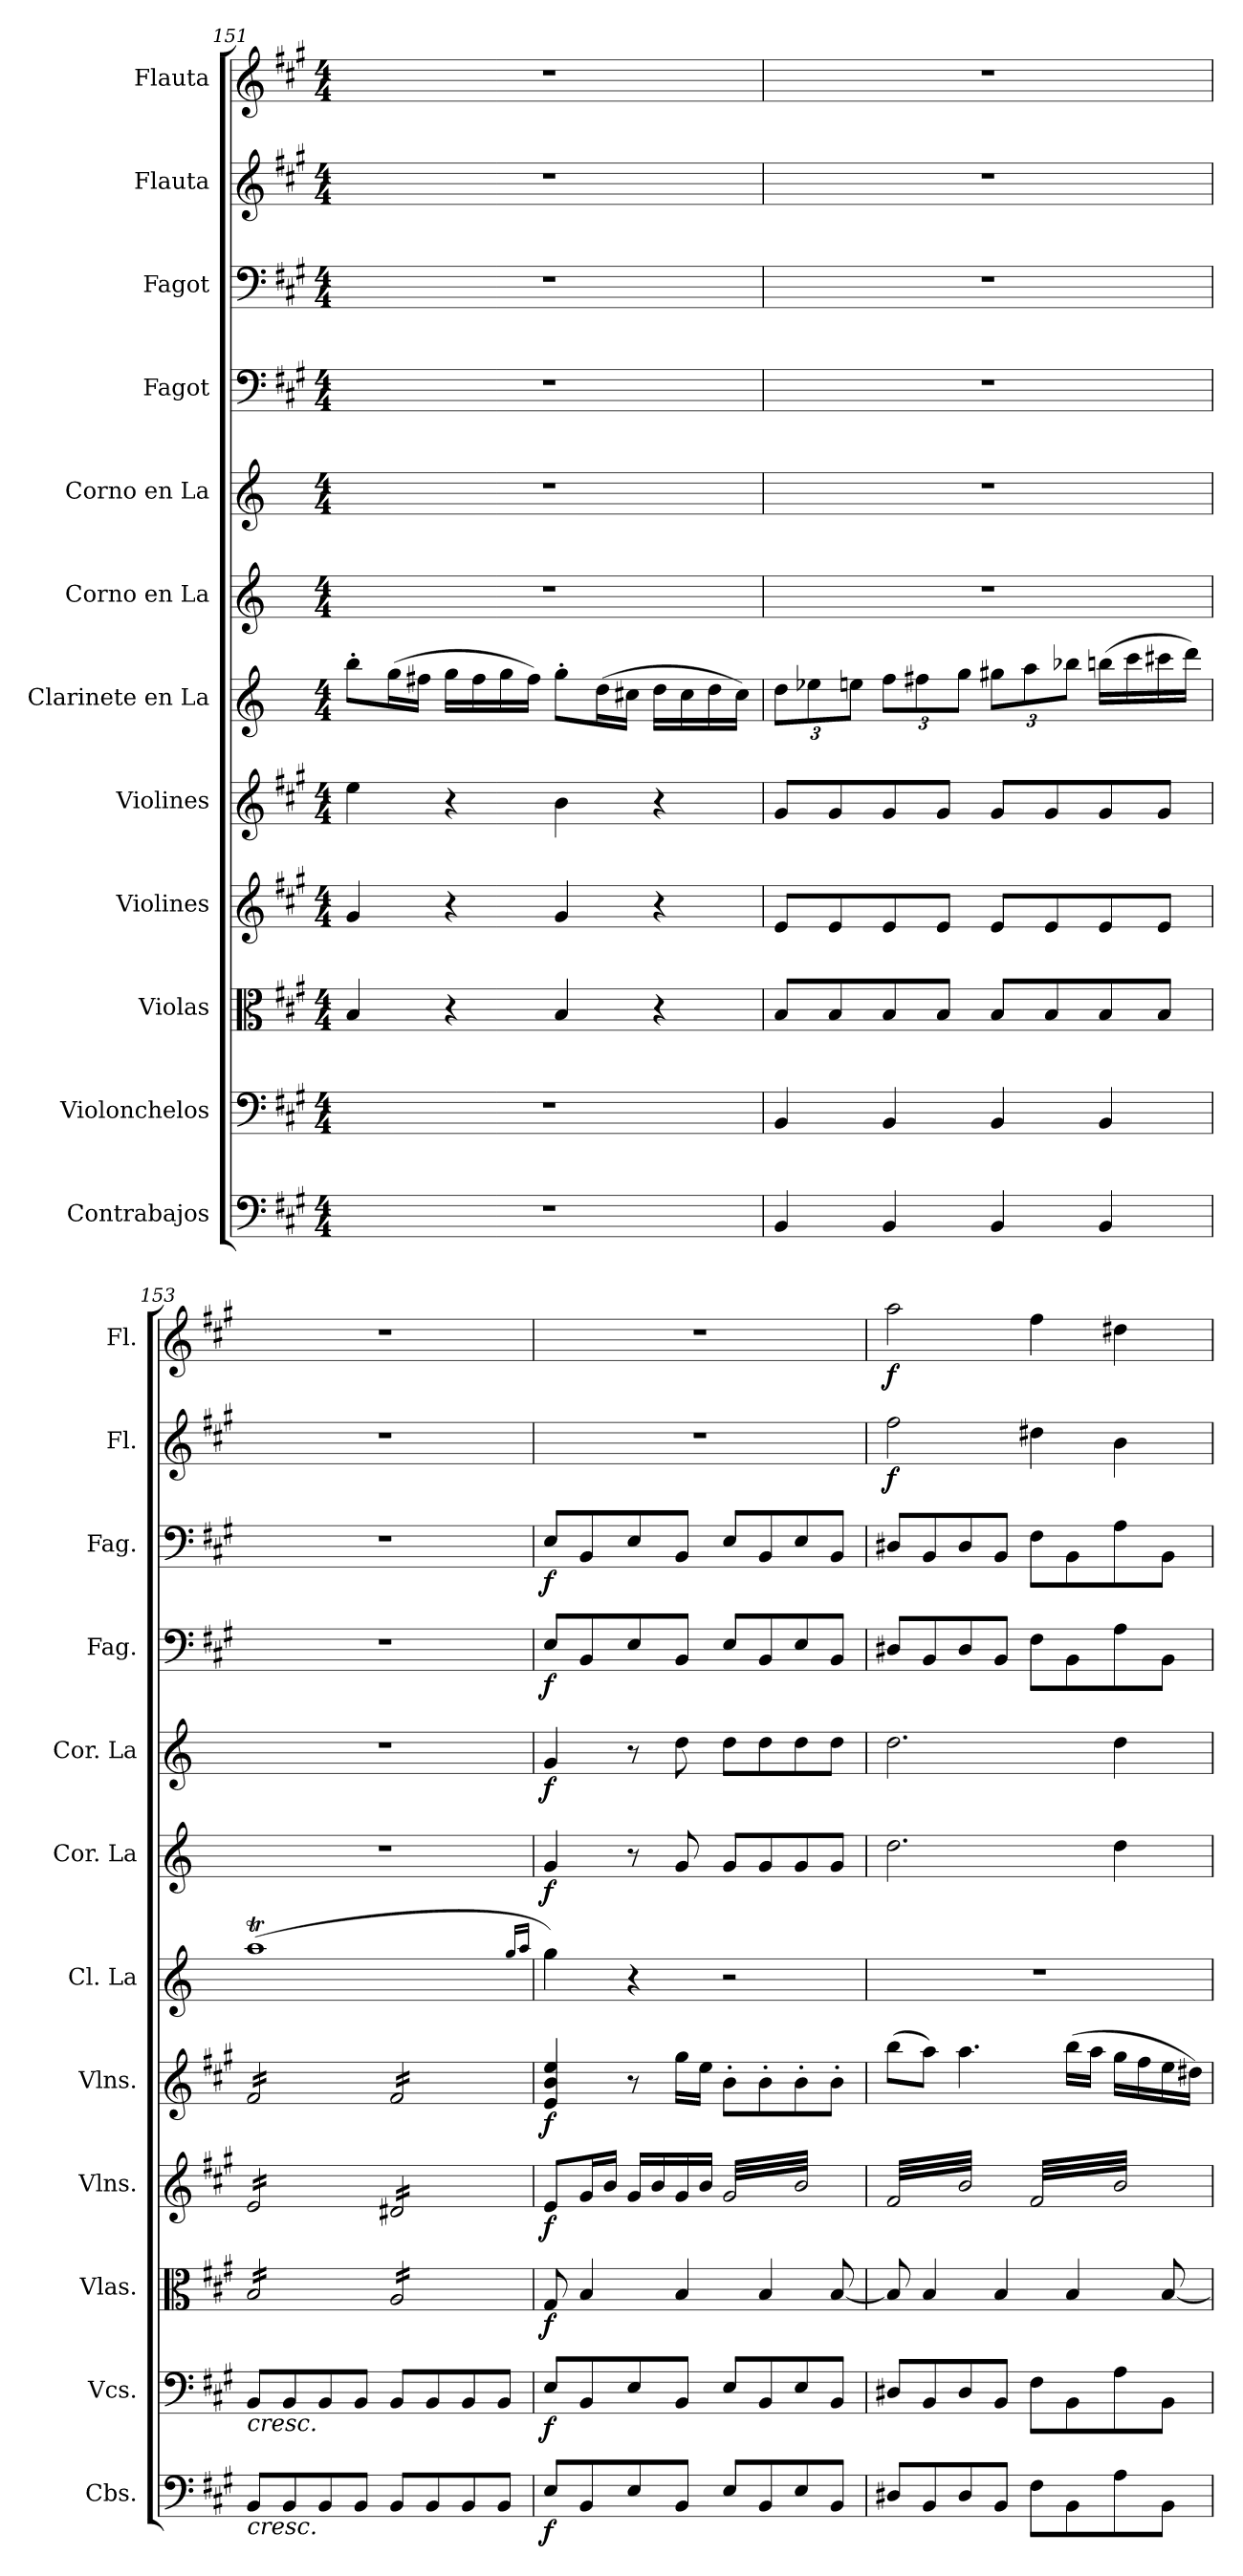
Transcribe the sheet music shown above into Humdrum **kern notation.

**kern	**dynam	**kern	**dynam	**kern	**dynam	**kern	**dynam	**kern	**dynam	**kern	**kern	**dynam	**kern	**dynam	**kern	**dynam	**kern	**dynam	**kern	**dynam	**kern	**dynam
*part12	*part12	*part11	*part11	*part10	*part10	*part9	*part9	*part8	*part8	*part7	*part6	*part6	*part5	*part5	*part4	*part4	*part3	*part3	*part2	*part2	*part1	*part1
*staff12	*staff12	*staff11	*staff11	*staff10	*staff10	*staff9	*staff9	*staff8	*staff8	*staff7	*staff6	*staff6	*staff5	*staff5	*staff4	*staff4	*staff3	*staff3	*staff2	*staff2	*staff1	*staff1
*I"Contrabajos	*	*I"Violonchelos	*	*I"Violas	*	*I"Violines	*	*I"Violines	*	*I"Clarinete en La	*I"Corno en La	*	*I"Corno en La	*	*I"Fagot	*	*I"Fagot	*	*I"Flauta	*	*I"Flauta	*
*I'Cbs.	*	*I'Vcs.	*	*I'Vlas.	*	*I'Vlns.	*	*I'Vlns.	*	*I'Cl. La	*I'Cor. La	*	*I'Cor. La	*	*I'Fag.	*	*I'Fag.	*	*I'Fl.	*	*I'Fl.	*
*clefF4	*	*clefF4	*	*clefC3	*	*clefG2	*	*clefG2	*	*clefG2	*clefG2	*	*clefG2	*	*clefF4	*	*clefF4	*	*clefG2	*	*clefG2	*
*ITrd7c12	*	*	*	*	*	*	*	*	*	*ITrd2c3	*ITrd2c3	*	*ITrd2c3	*	*	*	*	*	*	*	*	*
*k[f#c#g#]	*	*k[f#c#g#]	*	*k[f#c#g#]	*	*k[f#c#g#]	*	*k[f#c#g#]	*	*k[f#c#g#]	*k[f#c#g#]	*	*k[f#c#g#]	*	*k[f#c#g#]	*	*k[f#c#g#]	*	*k[f#c#g#]	*	*k[f#c#g#]	*
*M4/4	*	*M4/4	*	*M4/4	*	*M4/4	*	*M4/4	*	*M4/4	*M4/4	*	*M4/4	*	*M4/4	*	*M4/4	*	*M4/4	*	*M4/4	*
=151	=151	=151	=151	=151	=151	=151	=151	=151	=151	=151	=151	=151	=151	=151	=151	=151	=151	=151	=151	=151	=151	=151
1r	.	1r	.	4B/	.	4g#/	.	4ee\	.	8gg#'\L	1r	.	1r	.	1r	.	1r	.	1r	.	1r	.
.	.	.	.	.	.	.	.	.	.	(>16ee\L	.	.	.	.	.	.	.	.	.	.	.	.
.	.	.	.	.	.	.	.	.	.	16dd#X\JJ	.	.	.	.	.	.	.	.	.	.	.	.
.	.	.	.	4r	.	4r	.	4r	.	16ee\LL	.	.	.	.	.	.	.	.	.	.	.	.
.	.	.	.	.	.	.	.	.	.	16dd#\	.	.	.	.	.	.	.	.	.	.	.	.
.	.	.	.	.	.	.	.	.	.	16ee\	.	.	.	.	.	.	.	.	.	.	.	.
.	.	.	.	.	.	.	.	.	.	16dd#\JJ)	.	.	.	.	.	.	.	.	.	.	.	.
.	.	.	.	4B/	.	4g#/	.	4b\	.	8ee'\L	.	.	.	.	.	.	.	.	.	.	.	.
.	.	.	.	.	.	.	.	.	.	(>16b\L	.	.	.	.	.	.	.	.	.	.	.	.
.	.	.	.	.	.	.	.	.	.	16a#X\JJ	.	.	.	.	.	.	.	.	.	.	.	.
.	.	.	.	4r	.	4r	.	4r	.	16b\LL	.	.	.	.	.	.	.	.	.	.	.	.
.	.	.	.	.	.	.	.	.	.	16a#\	.	.	.	.	.	.	.	.	.	.	.	.
.	.	.	.	.	.	.	.	.	.	16b\	.	.	.	.	.	.	.	.	.	.	.	.
.	.	.	.	.	.	.	.	.	.	16a#\JJ)	.	.	.	.	.	.	.	.	.	.	.	.
=152	=152	=152	=152	=152	=152	=152	=152	=152	=152	=152	=152	=152	=152	=152	=152	=152	=152	=152	=152	=152	=152	=152
*	*	*	*	*	*	*	*	*	*	*Xbrackettup	*	*	*	*	*	*	*	*	*	*	*	*
4BBB/	.	4BB/	.	8B/L	.	8e/L	.	8g#/L	.	12b\L	1r	.	1r	.	1r	.	1r	.	1r	.	1r	.
.	.	.	.	.	.	.	.	.	.	12ccn\	.	.	.	.	.	.	.	.	.	.	.	.
.	.	.	.	8B/	.	8e/	.	8g#/	.	.	.	.	.	.	.	.	.	.	.	.	.	.
.	.	.	.	.	.	.	.	.	.	12cc#X\J	.	.	.	.	.	.	.	.	.	.	.	.
4BBB/	.	4BB/	.	8B/	.	8e/	.	8g#/	.	12dd\L	.	.	.	.	.	.	.	.	.	.	.	.
.	.	.	.	.	.	.	.	.	.	12dd#X\	.	.	.	.	.	.	.	.	.	.	.	.
.	.	.	.	8B/J	.	8e/J	.	8g#/J	.	.	.	.	.	.	.	.	.	.	.	.	.	.
.	.	.	.	.	.	.	.	.	.	12ee\J	.	.	.	.	.	.	.	.	.	.	.	.
4BBB/	.	4BB/	.	8B/L	.	8e/L	.	8g#/L	.	12ee#X\L	.	.	.	.	.	.	.	.	.	.	.	.
.	.	.	.	.	.	.	.	.	.	12ff#\	.	.	.	.	.	.	.	.	.	.	.	.
.	.	.	.	8B/	.	8e/	.	8g#/	.	.	.	.	.	.	.	.	.	.	.	.	.	.
.	.	.	.	.	.	.	.	.	.	12ggn\J	.	.	.	.	.	.	.	.	.	.	.	.
4BBB/	.	4BB/	.	8B/	.	8e/	.	8g#/	.	(>16gg#X\LL	.	.	.	.	.	.	.	.	.	.	.	.
.	.	.	.	.	.	.	.	.	.	16aa\	.	.	.	.	.	.	.	.	.	.	.	.
.	.	.	.	8B/J	.	8e/J	.	8g#/J	.	16aa#X\	.	.	.	.	.	.	.	.	.	.	.	.
.	.	.	.	.	.	.	.	.	.	16bb\JJ)	.	.	.	.	.	.	.	.	.	.	.	.
=153	=153	=153	=153	=153	=153	=153	=153	=153	=153	=153	=153	=153	=153	=153	=153	=153	=153	=153	=153	=153	=153	=153
!	!	!	!	!	!	!	!	!LO:TX:b:i:t=cresc.	!	!	!	!	!	!	!	!	!	!	!	!	!	!
!	!	!	!	!	!	!LO:TX:b:i:t=cresc.	!	!	!	!	!	!	!	!	!	!	!	!	!	!	!	!
!	!	!	!	!LO:TX:b:i:t=cresc.	!	!	!	!	!	!	!	!	!	!	!	!	!	!	!	!	!	!
!	!	!LO:TX:b:i:t=cresc.	!	!	!	!	!	!	!	!	!	!	!	!	!	!	!	!	!	!	!	!
!LO:TX:b:i:t=cresc.	!	!	!	!	!	!	!	!	!	!	!	!	!	!	!	!	!	!	!	!	!	!
*	*	*	*	*tremolo	*	*	*	*	*	*	*	*	*	*	*	*	*	*	*	*	*	*
*	*	*	*	*	*	*tremolo	*	*	*	*	*	*	*	*	*	*	*	*	*	*	*	*
*	*	*	*	*	*	*	*	*tremolo	*	*	*	*	*	*	*	*	*	*	*	*	*	*
8BBB/L	.	8BB/L	.	16B/LL	.	16e/LL	.	16f#/LL	.	(>1ff#T	1r	.	1r	.	1r	.	1r	.	1r	.	1r	.
.	.	.	.	16B/	.	16e/	.	16f#/	.	.	.	.	.	.	.	.	.	.	.	.	.	.
8BBB/	.	8BB/	.	16B/	.	16e/	.	16f#/	.	.	.	.	.	.	.	.	.	.	.	.	.	.
.	.	.	.	16B/	.	16e/	.	16f#/	.	.	.	.	.	.	.	.	.	.	.	.	.	.
8BBB/	.	8BB/	.	16B/	.	16e/	.	16f#/	.	.	.	.	.	.	.	.	.	.	.	.	.	.
.	.	.	.	16B/	.	16e/	.	16f#/	.	.	.	.	.	.	.	.	.	.	.	.	.	.
8BBB/J	.	8BB/J	.	16B/	.	16e/	.	16f#/	.	.	.	.	.	.	.	.	.	.	.	.	.	.
.	.	.	.	16B/JJ	.	16e/JJ	.	16f#/JJ	.	.	.	.	.	.	.	.	.	.	.	.	.	.
8BBB/L	.	8BB/L	.	16A/LL	.	16d#X/LL	.	16f#/LL	.	.	.	.	.	.	.	.	.	.	.	.	.	.
.	.	.	.	16A/	.	16d#X/	.	16f#/	.	.	.	.	.	.	.	.	.	.	.	.	.	.
8BBB/	.	8BB/	.	16A/	.	16d#X/	.	16f#/	.	.	.	.	.	.	.	.	.	.	.	.	.	.
.	.	.	.	16A/	.	16d#X/	.	16f#/	.	.	.	.	.	.	.	.	.	.	.	.	.	.
8BBB/	.	8BB/	.	16A/	.	16d#X/	.	16f#/	.	.	.	.	.	.	.	.	.	.	.	.	.	.
.	.	.	.	16A/	.	16d#X/	.	16f#/	.	.	.	.	.	.	.	.	.	.	.	.	.	.
8BBB/J	.	8BB/J	.	16A/	.	16d#X/	.	16f#/	.	.	.	.	.	.	.	.	.	.	.	.	.	.
.	.	.	.	16A/JJ	.	16d#X/JJ	.	16f#/JJ	.	.	.	.	.	.	.	.	.	.	.	.	.	.
*	*	*	*	*	*	*	*	*Xtremolo	*	*	*	*	*	*	*	*	*	*	*	*	*	*
*	*	*	*	*	*	*Xtremolo	*	*	*	*	*	*	*	*	*	*	*	*	*	*	*	*
*	*	*	*	*Xtremolo	*	*	*	*	*	*	*	*	*	*	*	*	*	*	*	*	*	*
.	.	.	.	.	.	.	.	.	.	16qee/LL	.	.	.	.	.	.	.	.	.	.	.	.
.	.	.	.	.	.	.	.	.	.	16qff#/JJ	.	.	.	.	.	.	.	.	.	.	.	.
=154	=154	=154	=154	=154	=154	=154	=154	=154	=154	=154	=154	=154	=154	=154	=154	=154	=154	=154	=154	=154	=154	=154
!	!LO:DY:b	!	!LO:DY:b	!	!LO:DY:b	!	!LO:DY:b	!	!LO:DY:b	!	!	!LO:DY:b	!	!LO:DY:b	!	!LO:DY:b	!	!LO:DY:b	!	!	!	!
8EE/L	f	8E/L	f	8G#/	f	8e/L	f	4e/ 4b/ 4ee/	f	4ee\)	4e/	f	4e/	f	8E/L	f	8E/L	f	1r	.	1r	.
8BBB/	.	8BB/	.	4B/	.	16g#/L	.	.	.	.	.	.	.	.	8BB/	.	8BB/	.	.	.	.	.
.	.	.	.	.	.	16b/JJ	.	.	.	.	.	.	.	.	.	.	.	.	.	.	.	.
8EE/	.	8E/	.	.	.	16g#/LL	.	8r	.	4r	8r	.	8r	.	8E/	.	8E/	.	.	.	.	.
.	.	.	.	.	.	16b/	.	.	.	.	.	.	.	.	.	.	.	.	.	.	.	.
8BBB/J	.	8BB/J	.	4B/	.	16g#/	.	16gg#\LL	.	.	8e/	.	8b\	.	8BB/J	.	8BB/J	.	.	.	.	.
.	.	.	.	.	.	16b/JJ	.	16ee\JJ	.	.	.	.	.	.	.	.	.	.	.	.	.	.
*	*	*	*	*	*	*tremolo	*	*	*	*	*	*	*	*	*	*	*	*	*	*	*	*
8EE/L	.	8E/L	.	.	.	32g#/LLL	.	8b'\L	.	2r	8e/L	.	8b\L	.	8E/L	.	8E/L	.	.	.	.	.
.	.	.	.	.	.	32b\	.	.	.	.	.	.	.	.	.	.	.	.	.	.	.	.
.	.	.	.	.	.	32g#/	.	.	.	.	.	.	.	.	.	.	.	.	.	.	.	.
.	.	.	.	.	.	32b\	.	.	.	.	.	.	.	.	.	.	.	.	.	.	.	.
8BBB/	.	8BB/	.	4B/	.	32g#/	.	8b'\	.	.	8e/	.	8b\	.	8BB/	.	8BB/	.	.	.	.	.
.	.	.	.	.	.	32b\	.	.	.	.	.	.	.	.	.	.	.	.	.	.	.	.
.	.	.	.	.	.	32g#/	.	.	.	.	.	.	.	.	.	.	.	.	.	.	.	.
.	.	.	.	.	.	32b\	.	.	.	.	.	.	.	.	.	.	.	.	.	.	.	.
8EE/	.	8E/	.	.	.	32g#/	.	8b'\	.	.	8e/	.	8b\	.	8E/	.	8E/	.	.	.	.	.
.	.	.	.	.	.	32b\	.	.	.	.	.	.	.	.	.	.	.	.	.	.	.	.
.	.	.	.	.	.	32g#/	.	.	.	.	.	.	.	.	.	.	.	.	.	.	.	.
.	.	.	.	.	.	32b\	.	.	.	.	.	.	.	.	.	.	.	.	.	.	.	.
8BBB/J	.	8BB/J	.	[8B/	.	32g#/	.	8b'\J	.	.	8e/J	.	8b\J	.	8BB/J	.	8BB/J	.	.	.	.	.
.	.	.	.	.	.	32b\	.	.	.	.	.	.	.	.	.	.	.	.	.	.	.	.
.	.	.	.	.	.	32g#/	.	.	.	.	.	.	.	.	.	.	.	.	.	.	.	.
.	.	.	.	.	.	32b\JJJ	.	.	.	.	.	.	.	.	.	.	.	.	.	.	.	.
!!LO:PB:g=z
=155	=155	=155	=155	=155	=155	=155	=155	=155	=155	=155	=155	=155	=155	=155	=155	=155	=155	=155	=155	=155	=155	=155
!	!	!	!	!	!	!	!	!	!	!	!	!	!	!	!	!	!	!	!	!LO:DY:b	!	!LO:DY:b
8DD#X/L	.	8D#X/L	.	8B/]	.	32f#/LLL	.	(>8bb\L	.	1r	2.b\	.	2.b\	.	8D#X/L	.	8D#X/L	.	2ff#\	f	2aa\	f
.	.	.	.	.	.	32b\	.	.	.	.	.	.	.	.	.	.	.	.	.	.	.	.
.	.	.	.	.	.	32f#/	.	.	.	.	.	.	.	.	.	.	.	.	.	.	.	.
.	.	.	.	.	.	32b\	.	.	.	.	.	.	.	.	.	.	.	.	.	.	.	.
8BBB/	.	8BB/	.	4B/	.	32f#/	.	8aa\J)	.	.	.	.	.	.	8BB/	.	8BB/	.	.	.	.	.
.	.	.	.	.	.	32b\	.	.	.	.	.	.	.	.	.	.	.	.	.	.	.	.
.	.	.	.	.	.	32f#/	.	.	.	.	.	.	.	.	.	.	.	.	.	.	.	.
.	.	.	.	.	.	32b\	.	.	.	.	.	.	.	.	.	.	.	.	.	.	.	.
8DD#/	.	8D#/	.	.	.	32f#/	.	4.aa\	.	.	.	.	.	.	8D#/	.	8D#/	.	.	.	.	.
.	.	.	.	.	.	32b\	.	.	.	.	.	.	.	.	.	.	.	.	.	.	.	.
.	.	.	.	.	.	32f#/	.	.	.	.	.	.	.	.	.	.	.	.	.	.	.	.
.	.	.	.	.	.	32b\	.	.	.	.	.	.	.	.	.	.	.	.	.	.	.	.
8BBB/J	.	8BB/J	.	4B/	.	32f#/	.	.	.	.	.	.	.	.	8BB/J	.	8BB/J	.	.	.	.	.
.	.	.	.	.	.	32b\	.	.	.	.	.	.	.	.	.	.	.	.	.	.	.	.
.	.	.	.	.	.	32f#/	.	.	.	.	.	.	.	.	.	.	.	.	.	.	.	.
.	.	.	.	.	.	32b\JJJ	.	.	.	.	.	.	.	.	.	.	.	.	.	.	.	.
8FF#\L	.	8F#\L	.	.	.	32f#/LLL	.	.	.	.	.	.	.	.	8F#\L	.	8F#\L	.	4dd#X\	.	4ff#\	.
.	.	.	.	.	.	32b\	.	.	.	.	.	.	.	.	.	.	.	.	.	.	.	.
.	.	.	.	.	.	32f#/	.	.	.	.	.	.	.	.	.	.	.	.	.	.	.	.
.	.	.	.	.	.	32b\	.	.	.	.	.	.	.	.	.	.	.	.	.	.	.	.
8BBB\	.	8BB\	.	4B/	.	32f#/	.	(>16bb\LL	.	.	.	.	.	.	8BB\	.	8BB\	.	.	.	.	.
.	.	.	.	.	.	32b\	.	.	.	.	.	.	.	.	.	.	.	.	.	.	.	.
.	.	.	.	.	.	32f#/	.	16aa\JJ	.	.	.	.	.	.	.	.	.	.	.	.	.	.
.	.	.	.	.	.	32b\	.	.	.	.	.	.	.	.	.	.	.	.	.	.	.	.
8AA\	.	8A\	.	.	.	32f#/	.	16gg#\LL	.	.	4b\	.	4b\	.	8A\	.	8A\	.	4b\	.	4dd#X\	.
.	.	.	.	.	.	32b\	.	.	.	.	.	.	.	.	.	.	.	.	.	.	.	.
.	.	.	.	.	.	32f#/	.	16ff#\	.	.	.	.	.	.	.	.	.	.	.	.	.	.
.	.	.	.	.	.	32b\	.	.	.	.	.	.	.	.	.	.	.	.	.	.	.	.
8BBB\J	.	8BB\J	.	[8B/	.	32f#/	.	16ee\	.	.	.	.	.	.	8BB\J	.	8BB\J	.	.	.	.	.
.	.	.	.	.	.	32b\	.	.	.	.	.	.	.	.	.	.	.	.	.	.	.	.
.	.	.	.	.	.	32f#/	.	16dd#X\JJ)	.	.	.	.	.	.	.	.	.	.	.	.	.	.
.	.	.	.	.	.	32b\JJJ	.	.	.	.	.	.	.	.	.	.	.	.	.	.	.	.
*	*	*	*	*	*	*Xtremolo	*	*	*	*	*	*	*	*	*	*	*	*	*	*	*	*
.	.	.	.	.	.	.	.	.	.	.	.	.	.	.	.	.	.	.	.	.	.	.
.	.	.	.	.	.	.	.	.	.	.	.	.	.	.	.	.	.	.	.	.	.	.
.	.	.	.	.	.	.	.	.	.	.	.	.	.	.	.	.	.	.	.	.	.	.
.	.	.	.	.	.	.	.	.	.	.	.	.	.	.	.	.	.	.	.	.	.	.
.	.	.	.	.	.	.	.	.	.	.	.	.	.	.	.	.	.	.	.	.	.	.
.	.	.	.	.	.	.	.	.	.	.	.	.	.	.	.	.	.	.	.	.	.	.
.	.	.	.	.	.	.	.	.	.	.	.	.	.	.	.	.	.	.	.	.	.	.
.	.	.	.	.	.	.	.	.	.	.	.	.	.	.	.	.	.	.	.	.	.	.
=	=	=	=	=	=	=	=	=	=	=	=	=	=	=	=	=	=	=	=	=	=	=
*-	*-	*-	*-	*-	*-	*-	*-	*-	*-	*-	*-	*-	*-	*-	*-	*-	*-	*-	*-	*-	*-	*-
